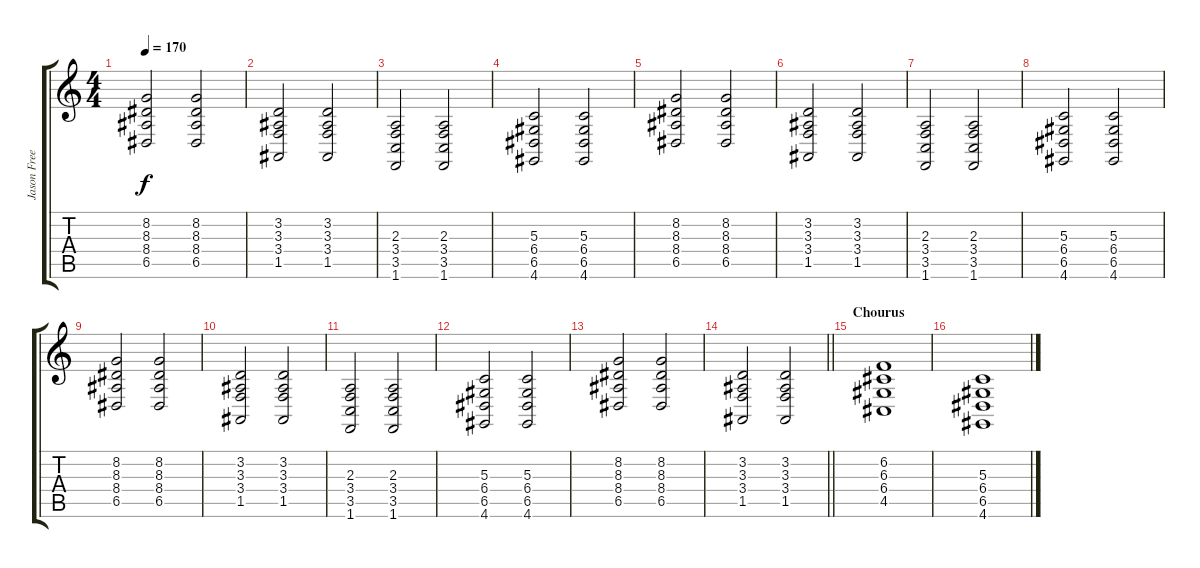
\track ("Jason Freeze" "Jason Free") {instrument electricgrandpiano}
\staff {score tabs}
\tuning (E4 B3 G3 D3 A2 E2) {hide}
\ts (4 4)
\tempo 170
\clef g2
\ks c
(8.2 8.3 8.4 6.5).2{dy f} (8.2 8.3 8.4 6.5).2 |
(3.2 3.3 3.4 1.5).2 (3.2 3.3 3.4 1.5).2 |
(2.3 3.4 3.5 1.6).2 (2.3 3.4 3.5 1.6).2 |
(5.3 6.4 6.5 4.6).2 (5.3 6.4 6.5 4.6).2 |
(8.2 8.3 8.4 6.5).2 (8.2 8.3 8.4 6.5).2 |
(3.2 3.3 3.4 1.5).2 (3.2 3.3 3.4 1.5).2 |
(2.3 3.4 3.5 1.6).2 (2.3 3.4 3.5 1.6).2 |
(5.3 6.4 6.5 4.6).2 (5.3 6.4 6.5 4.6).2 |
(8.2 8.3 8.4 6.5).2 (8.2 8.3 8.4 6.5).2 |
(3.2 3.3 3.4 1.5).2 (3.2 3.3 3.4 1.5).2 |
(2.3 3.4 3.5 1.6).2 (2.3 3.4 3.5 1.6).2 |
(5.3 6.4 6.5 4.6).2 (5.3 6.4 6.5 4.6).2 |
(8.2 8.3 8.4 6.5).2 (8.2 8.3 8.4 6.5).2 |
\barLineRight lightlight
(3.2 3.3 3.4 1.5).2 (3.2 3.3 3.4 1.5).2 |
\section ("" "Chourus")
(6.2 6.3 6.4 4.5).1 |
(5.3 6.4 6.5 4.6).1
